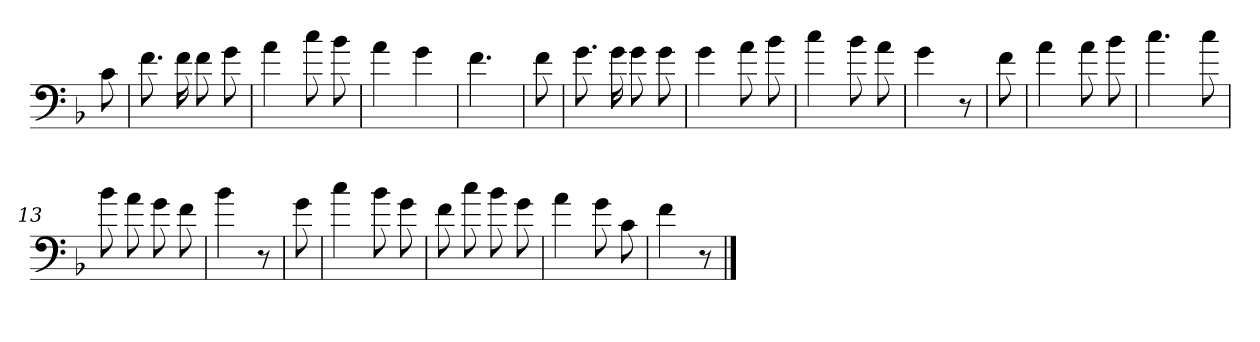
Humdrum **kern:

**kern
*part1
*staff1
*clefF4
*k[b-]
*F:
=
8c
=1
8.f
16f
8f
8g
=2
4a
8cc
8b-
=3
4a
4g
=4
4.f
=5
8f
=6
8.g
16g
8g
8g
=7
4g
8a
8b-
=8
4cc
8b-
8a
=9
4g
8r
=10
8f
=11
4a
8a
8b-
=12
4.cc
8cc
=13
8b-
8a
8g
8f
=14
4b-
8r
=15
8g
=16
4cc
8b-
8g
=17
8f
8cc
8b-
8g
=18
4a
8g
8c
=19
4f
8r
==
*-
